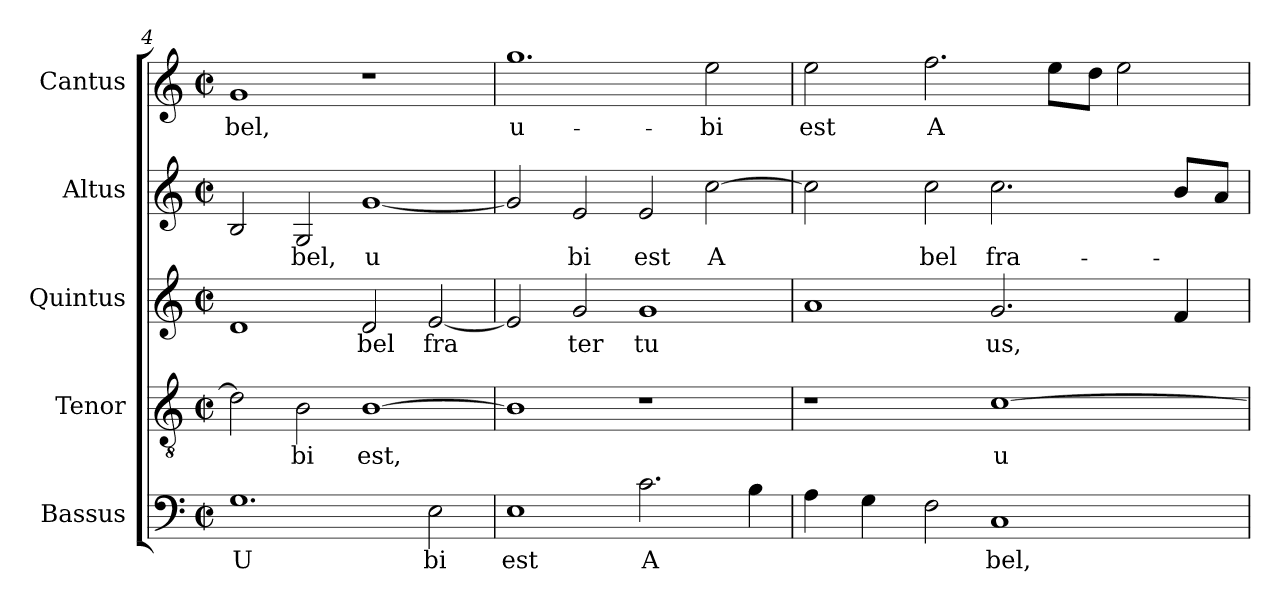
**kern	**text	**kern	**text	**kern	**text	**kern	**text	**kern	**text
*part5	*part5	*part4	*part4	*part3	*part3	*part2	*part2	*part1	*part1
*staff5	*staff5	*staff4	*staff4	*staff3	*staff3	*staff2	*staff2	*staff1	*staff1
*I"Bassus	*	*I"Tenor	*	*I"Quintus	*	*I"Altus	*	*I"Cantus	*
*clefF4	*	*clefGv2	*	*clefG2	*	*clefG2	*	*clefG2	*
*M2/2	*	*M2/2	*	*M2/2	*	*M2/2	*	*M2/2	*
*met(c|)	*	*met(c|)	*	*met(c|)	*	*met(c|)	*	*met(c|)	*
=4	=4	=4	=4	=4	=4	=4	=4	=4	=4
!	!LO:LY:b:cj	!	!	!	!	!	!	!	!LO:LY:b:cj
1.G	U	2d\]	.	1d	.	2B/	.	1g	-bel,
!	!	!	!LO:LY:b:cj	!	!	!	!LO:LY:b:cj	!	!
.	.	2B\	-bi	.	.	2G/	bel,	.	.
!	!	!	!LO:LY:b:cj	!	!LO:LY:b:cj	!	!LO:LY:b:cj	!	!
.	.	[>1B	est,	2d/	bel	[<1g	u	1r	.
!	!LO:LY:b:cj	!	!	!	!LO:LY:b	!	!	!	!
2E\	bi	.	.	[<2e/	fra	.	.	.	.
=5	=5	=5	=5	=5	=5	=5	=5	=5	=5
!	!LO:LY:b:cj	!	!	!	!	!	!	!	!LO:LY:b:cj
1E	est	1B]	.	2e/]	.	2g/]	.	1.gg	u-
!	!	!	!	!	!LO:LY:b:cj	!	!LO:LY:b:cj	!	!
.	.	.	.	2g/	ter	2e/	bi	.	.
!	!LO:LY:b:cj	!	!	!	!LO:LY:b:cj	!	!LO:LY:b:cj	!	!
2.c\	A	1r	.	1g	tu	2e/	est	.	.
!	!	!	!	!	!	!	!LO:LY:b:cj	!	!LO:LY:b:cj
.	.	.	.	.	.	[<2cc\	A	2ee\	-bi
4B\	.	.	.	.	.	.	.	.	.
!!LO:LB:g=z
=6	=6	=6	=6	=6	=6	=6	=6	=6	=6
!	!	!	!	!	!	!	!	!	!LO:LY:b:cj
*^	*	*^	*	*^	*	*	*	*	*
4A\	4ryy	.	1r	4ryy	.	1a	16..ryy	.	2cc\]	.	2ee\	est
.	.	.	.	.	.	.	1ryy	.	.	.	.	.
4G\	64ryy	.	.	16..ryy	.	.	.	.	.	.	.	.
.	1ryy	.	.	.	.	.	.	.	.	.	.	.
.	.	.	.	1ryy	.	.	.	.	.	.	.	.
!	!	!	!	!	!	!	!	!	!	!LO:LY:b:cj	!	!LO:LY:b:cj
2F\	.	.	.	.	.	.	.	.	2cc\	bel	2.ff\	A
!	!	!LO:LY:b:cj	!	!	!LO:LY:b:cj	!	!	!LO:LY:b	!	!LO:LY:b	!	!
1C	.	bel,	[>1c	.	u	2.g/	.	us,	2.cc\	fra-	.	.
.	.	.	.	.	.	.	2ryy	.	.	.	.	.
.	.	.	.	.	.	.	.	.	.	.	8ee\L	.
.	2ryy	.	.	.	.	.	.	.	.	.	.	.
.	.	.	.	2ryy	.	.	.	.	.	.	.	.
.	.	.	.	.	.	.	.	.	.	.	8dd\J	.
.	.	.	.	.	.	.	.	.	.	.	2ee\	.
.	.	.	.	.	.	.	4ryy	.	.	.	.	.
.	.	.	.	.	.	4f/	.	.	8b/L	.	.	.
.	8...ryy	.	.	.	.	.	.	.	.	.	.	.
.	.	.	.	8ryy	.	.	8ryy	.	.	.	.	.
.	.	.	.	.	.	.	.	.	8a/J	.	.	.
.	.	.	.	64ryy	.	.	64ryy	.	.	.	.	.
*v	*v	*	*	*	*	*v	*v	*	*	*	*	*
*	*	*v	*v	*	*	*	*	*	*	*
=	=	=	=	=	=	=	=	=	=
*-	*-	*-	*-	*-	*-	*-	*-	*-	*-
